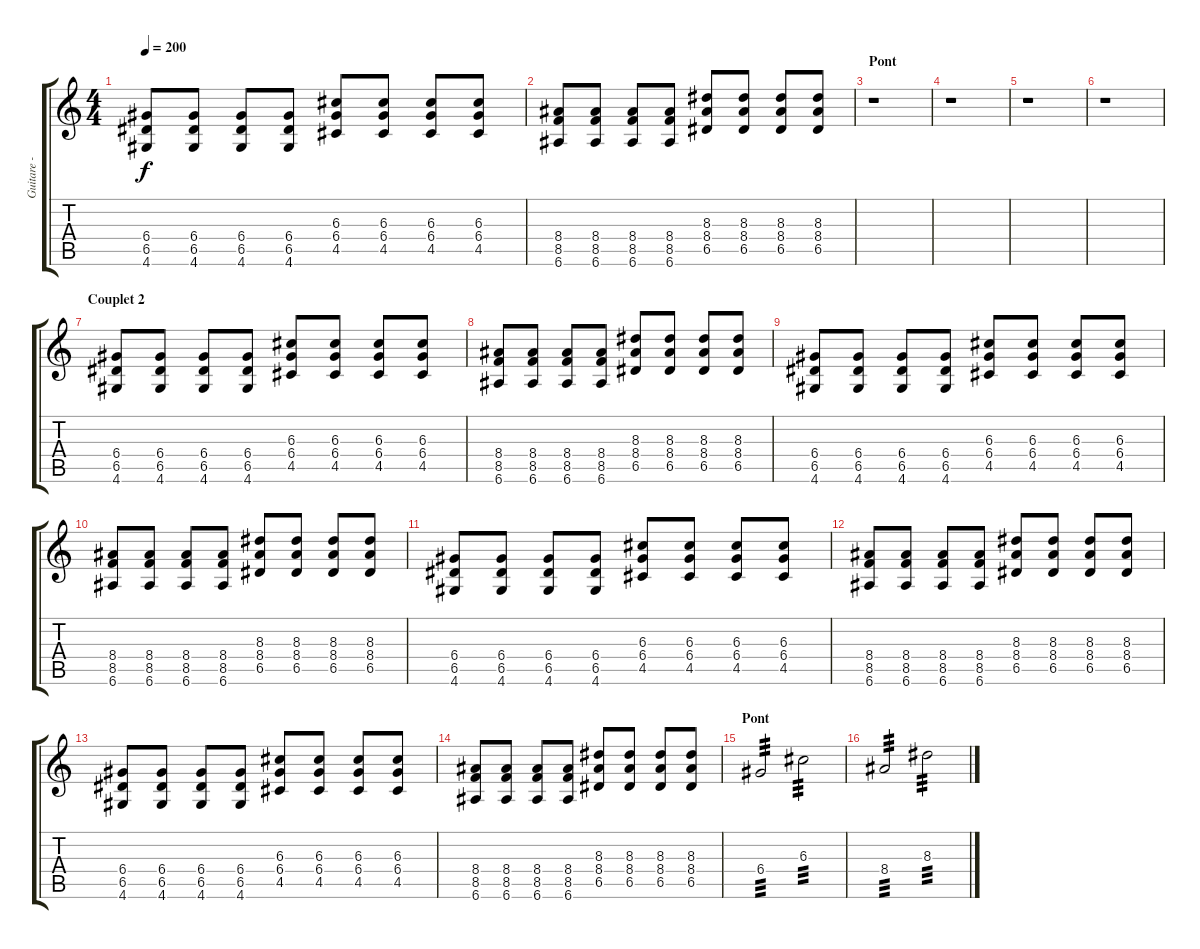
\track ("Guitare - Bozo" "Guitare - ") {instrument overdrivenguitar}
\staff {score tabs}
\tuning (E4 B3 G3 D3 A2 E2) {hide}
\ts (4 4)
\tempo 200
\clef g2
\ks c
(6.4 6.5 4.6).8{dy f} (6.4 6.5 4.6).8 (6.4 6.5 4.6).8 (6.4 6.5 4.6).8 (6.3 6.4 4.5).8 (6.3 6.4 4.5).8 (6.3 6.4 4.5).8 (6.3 6.4 4.5).8 |
(8.4 8.5 6.6).8 (8.4 8.5 6.6).8 (8.4 8.5 6.6).8 (8.4 8.5 6.6).8 (8.3 8.4 6.5).8 (8.3 8.4 6.5).8 (8.3 8.4 6.5).8 (8.3 8.4 6.5).8 |
\section ("" "Pont")
r.1 |
r.1 |
r.1 |
r.1 |
\section ("" "Couplet 2")
(6.4 6.5 4.6).8 (6.4 6.5 4.6).8 (6.4 6.5 4.6).8 (6.4 6.5 4.6).8 (6.3 6.4 4.5).8 (6.3 6.4 4.5).8 (6.3 6.4 4.5).8 (6.3 6.4 4.5).8 |
(8.4 8.5 6.6).8 (8.4 8.5 6.6).8 (8.4 8.5 6.6).8 (8.4 8.5 6.6).8 (8.3 8.4 6.5).8 (8.3 8.4 6.5).8 (8.3 8.4 6.5).8 (8.3 8.4 6.5).8 |
(6.4 6.5 4.6).8 (6.4 6.5 4.6).8 (6.4 6.5 4.6).8 (6.4 6.5 4.6).8 (6.3 6.4 4.5).8 (6.3 6.4 4.5).8 (6.3 6.4 4.5).8 (6.3 6.4 4.5).8 |
(8.4 8.5 6.6).8 (8.4 8.5 6.6).8 (8.4 8.5 6.6).8 (8.4 8.5 6.6).8 (8.3 8.4 6.5).8 (8.3 8.4 6.5).8 (8.3 8.4 6.5).8 (8.3 8.4 6.5).8 |
(6.4 6.5 4.6).8 (6.4 6.5 4.6).8 (6.4 6.5 4.6).8 (6.4 6.5 4.6).8 (6.3 6.4 4.5).8 (6.3 6.4 4.5).8 (6.3 6.4 4.5).8 (6.3 6.4 4.5).8 |
(8.4 8.5 6.6).8 (8.4 8.5 6.6).8 (8.4 8.5 6.6).8 (8.4 8.5 6.6).8 (8.3 8.4 6.5).8 (8.3 8.4 6.5).8 (8.3 8.4 6.5).8 (8.3 8.4 6.5).8 |
(6.4 6.5 4.6).8 (6.4 6.5 4.6).8 (6.4 6.5 4.6).8 (6.4 6.5 4.6).8 (6.3 6.4 4.5).8 (6.3 6.4 4.5).8 (6.3 6.4 4.5).8 (6.3 6.4 4.5).8 |
(8.4 8.5 6.6).8 (8.4 8.5 6.6).8 (8.4 8.5 6.6).8 (8.4 8.5 6.6).8 (8.3 8.4 6.5).8 (8.3 8.4 6.5).8 (8.3 8.4 6.5).8 (8.3 8.4 6.5).8 |
\section ("" "Pont")
6.4.2{tp 3} 6.3.2{tp 3} |
8.4.2{tp 3} 8.3.2{tp 3}
